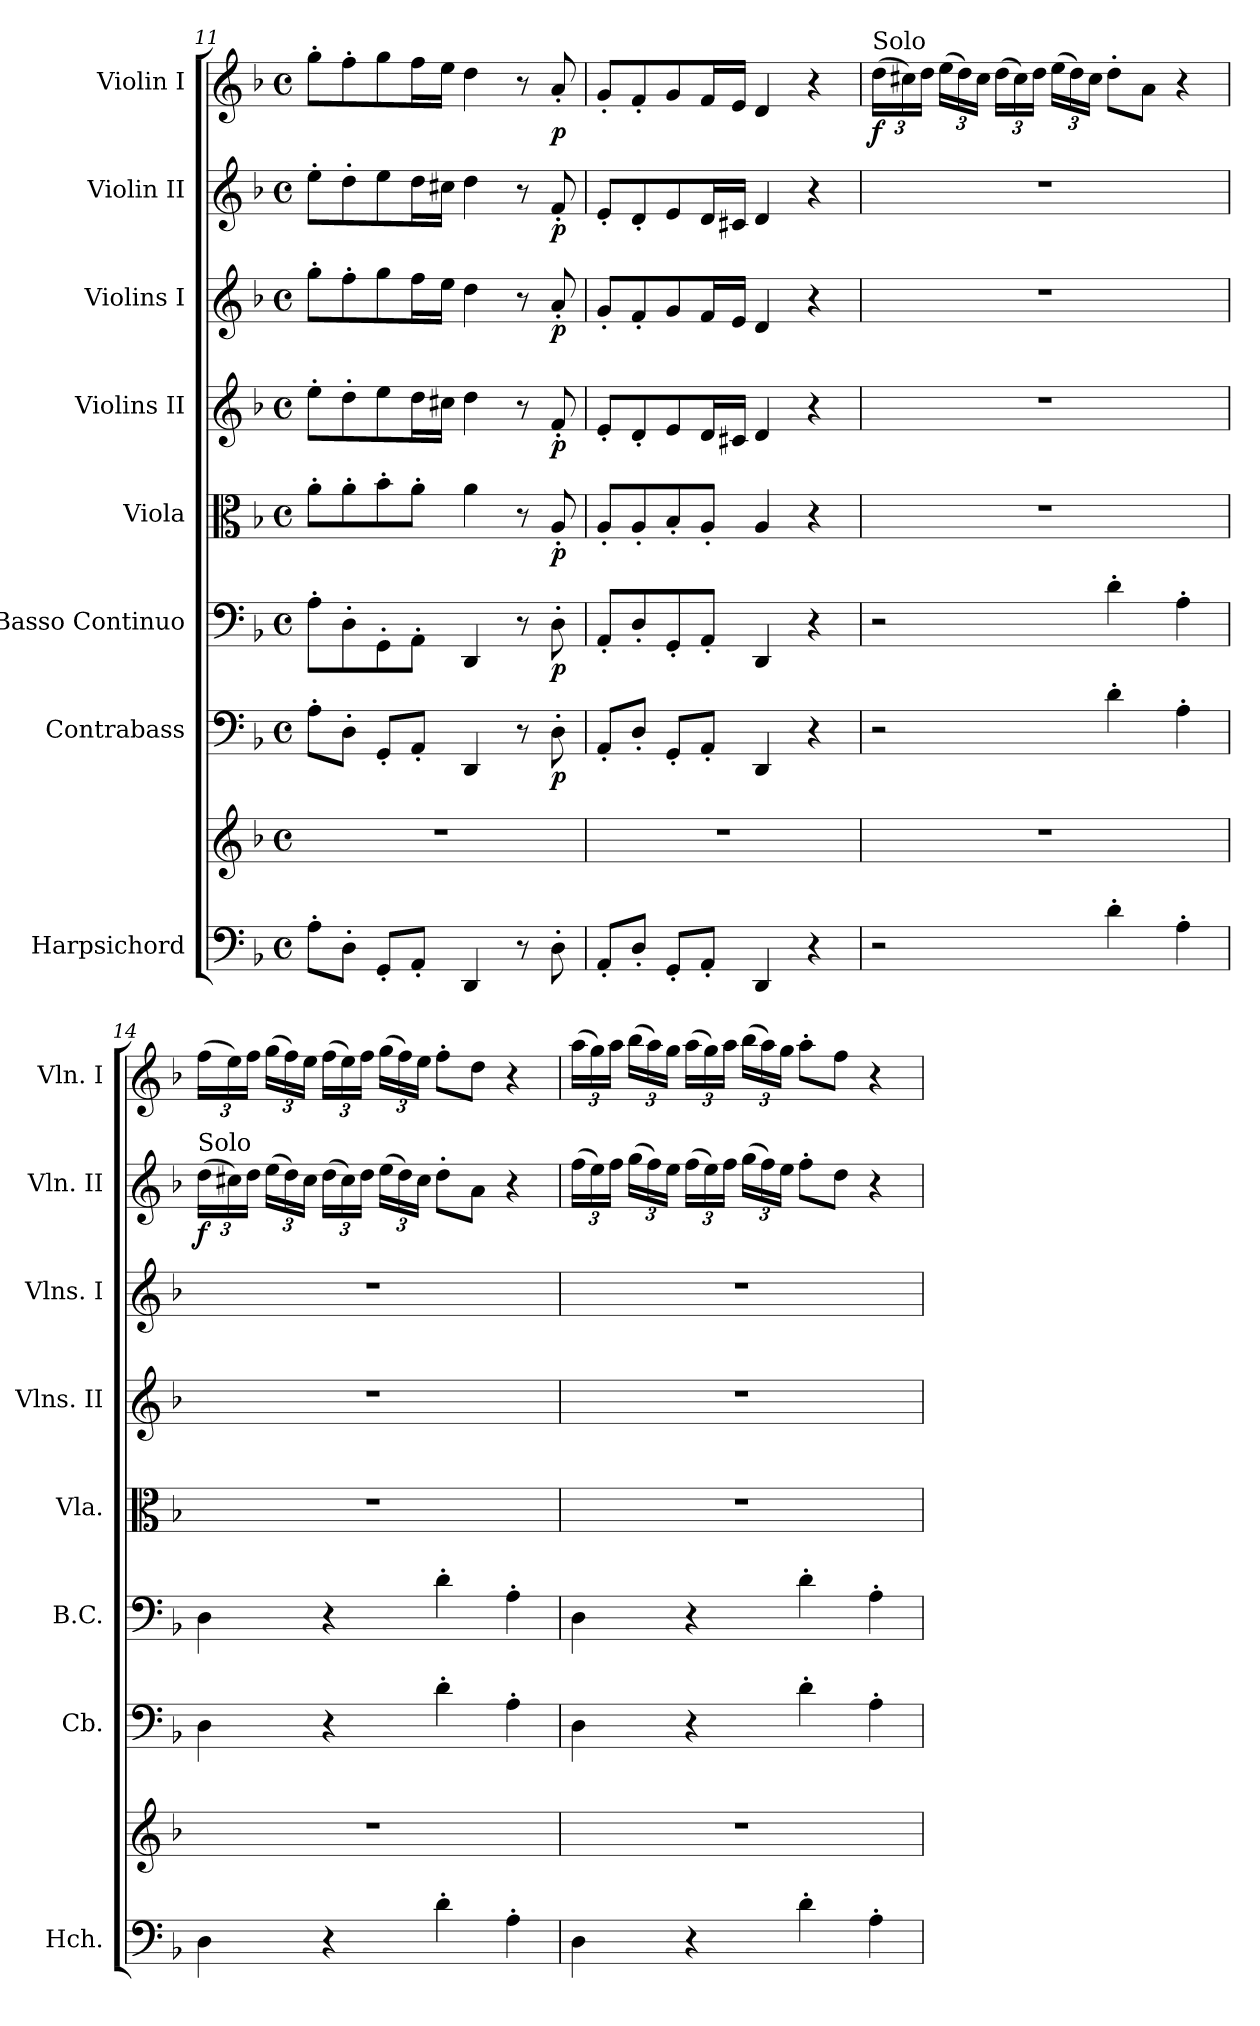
**kern	**kern	**kern	**dynam	**kern	**dynam	**kern	**dynam	**kern	**dynam	**kern	**dynam	**kern	**dynam	**kern	**dynam
*part8	*part8	*part7	*part7	*part6	*part6	*part5	*part5	*part4	*part4	*part3	*part3	*part2	*part2	*part1	*part1
*staff9	*staff8	*staff7	*staff7	*staff6	*staff6	*staff5	*staff5	*staff4	*staff4	*staff3	*staff3	*staff2	*staff2	*staff1	*staff1
*I"Harpsichord	*	*I"Contrabass	*	*I"Basso Continuo	*	*I"Viola	*	*I"Violins II	*	*I"Violins I	*	*I"Violin II	*	*I"Violin I	*
*I'Hch.	*	*I'Cb.	*	*I'B.C.	*	*I'Vla.	*	*I'Vlns. II	*	*I'Vlns. I	*	*I'Vln. II	*	*I'Vln. I	*
*clefF4	*clefG2	*clefF4	*	*clefF4	*	*clefC3	*	*clefG2	*	*clefG2	*	*clefG2	*	*clefG2	*
*	*	*ITrd7c12	*	*	*	*	*	*	*	*	*	*	*	*	*
*k[b-]	*k[b-]	*k[b-]	*	*k[b-]	*	*k[b-]	*	*k[b-]	*	*k[b-]	*	*k[b-]	*	*k[b-]	*
*M4/4	*M4/4	*M4/4	*	*M4/4	*	*M4/4	*	*M4/4	*	*M4/4	*	*M4/4	*	*M4/4	*
*met(c)	*met(c)	*met(c)	*	*met(c)	*	*met(c)	*	*met(c)	*	*met(c)	*	*met(c)	*	*met(c)	*
=11	=11	=11	=11	=11	=11	=11	=11	=11	=11	=11	=11	=11	=11	=11	=11
8A'\L	1r	8AA'\L	.	8A'\L	.	8a'\L	.	8ee'\L	.	8gg'\L	.	8ee'\L	.	8gg'\L	.
8D'\J	.	8DD'\J	.	8D'\	.	8a'\	.	8dd'\	.	8ff'\	.	8dd'\	.	8ff'\	.
8GG'/L	.	8GGG'/L	.	8GG'\	.	8b-'\	.	8ee\	.	8gg\	.	8ee\	.	8gg\	.
8AA'/J	.	8AAA'/J	.	8AA'\J	.	8a'\J	.	16dd\L	.	16ff\L	.	16dd\L	.	16ff\L	.
.	.	.	.	.	.	.	.	16cc#X\JJ	.	16ee\JJ	.	16cc#X\JJ	.	16ee\JJ	.
4DD/	.	4DDD/	.	4DD/	.	4a\	.	4dd\	.	4dd\	.	4dd\	.	4dd\	.
8r	.	8r	.	8r	.	8r	.	8r	.	8r	.	8r	.	8r	.
!	!	!	!LO:DY:b	!	!LO:DY:b	!	!LO:DY:b	!	!LO:DY:b	!	!LO:DY:b	!	!LO:DY:b	!	!LO:DY:b
8D'\	.	8DD'\	p	8D'\	p	8A'/	p	8f'/	p	8a'/	p	8f'/	p	8a'/	p
!!LO:PB:g=z
=12	=12	=12	=12	=12	=12	=12	=12	=12	=12	=12	=12	=12	=12	=12	=12
8AA'/L	1r	8AAA'/L	.	8AA'/L	.	8A'/L	.	8e'/L	.	8g'/L	.	8e'/L	.	8g'/L	.
8D'/J	.	8DD'/J	.	8D'/	.	8A'/	.	8d'/	.	8f'/	.	8d'/	.	8f'/	.
8GG'/L	.	8GGG'/L	.	8GG'/	.	8B-'/	.	8e/	.	8g/	.	8e/	.	8g/	.
8AA'/J	.	8AAA'/J	.	8AA'/J	.	8A'/J	.	16d/L	.	16f/L	.	16d/L	.	16f/L	.
.	.	.	.	.	.	.	.	16c#X/JJ	.	16e/JJ	.	16c#X/JJ	.	16e/JJ	.
4DD/	.	4DDD/	.	4DD/	.	4A/	.	4d/	.	4d/	.	4d/	.	4d/	.
4r	.	4r	.	4r	.	4r	.	4r	.	4r	.	4r	.	4r	.
=13	=13	=13	=13	=13	=13	=13	=13	=13	=13	=13	=13	=13	=13	=13	=13
*	*	*	*	*	*	*	*	*	*	*	*	*	*	*Xbrackettup	*
!	!	!	!	!	!	!	!	!	!	!	!	!	!	!LO:TX:a:t=Solo	!
!	!	!	!	!	!	!	!	!	!	!	!	!	!	!	!LO:DY:b
2r	1r	2r	.	2r	.	1r	.	1r	.	1r	.	1r	.	(>24dd\LL	f
.	.	.	.	.	.	.	.	.	.	.	.	.	.	24cc#X\)	.
.	.	.	.	.	.	.	.	.	.	.	.	.	.	24dd\JJ	.
.	.	.	.	.	.	.	.	.	.	.	.	.	.	(>24ee\LL	.
.	.	.	.	.	.	.	.	.	.	.	.	.	.	24dd\)	.
.	.	.	.	.	.	.	.	.	.	.	.	.	.	24cc#\JJ	.
.	.	.	.	.	.	.	.	.	.	.	.	.	.	(>24dd\LL	.
.	.	.	.	.	.	.	.	.	.	.	.	.	.	24cc#\)	.
.	.	.	.	.	.	.	.	.	.	.	.	.	.	24dd\JJ	.
.	.	.	.	.	.	.	.	.	.	.	.	.	.	(>24ee\LL	.
.	.	.	.	.	.	.	.	.	.	.	.	.	.	24dd\)	.
.	.	.	.	.	.	.	.	.	.	.	.	.	.	24cc#\JJ	.
4d'\	.	4D'\	.	4d'\	.	.	.	.	.	.	.	.	.	8dd'\L	.
.	.	.	.	.	.	.	.	.	.	.	.	.	.	8a\J	.
4A'\	.	4AA'\	.	4A'\	.	.	.	.	.	.	.	.	.	4r	.
=14	=14	=14	=14	=14	=14	=14	=14	=14	=14	=14	=14	=14	=14	=14	=14
*	*	*	*	*	*	*	*	*	*	*	*	*Xbrackettup	*	*	*
!	!	!	!	!	!	!	!	!	!	!	!	!LO:TX:a:t=Solo	!	!	!
!	!	!	!	!	!	!	!	!	!	!	!	!	!LO:DY:b	!	!
4D\	1r	4DD\	.	4D\	.	1r	.	1r	.	1r	.	(>24dd\LL	f	(>24ff\LL	.
.	.	.	.	.	.	.	.	.	.	.	.	24cc#X\)	.	24ee\)	.
.	.	.	.	.	.	.	.	.	.	.	.	24dd\JJ	.	24ff\JJ	.
.	.	.	.	.	.	.	.	.	.	.	.	(>24ee\LL	.	(>24gg\LL	.
.	.	.	.	.	.	.	.	.	.	.	.	24dd\)	.	24ff\)	.
.	.	.	.	.	.	.	.	.	.	.	.	24cc#\JJ	.	24ee\JJ	.
4r	.	4r	.	4r	.	.	.	.	.	.	.	(>24dd\LL	.	(>24ff\LL	.
.	.	.	.	.	.	.	.	.	.	.	.	24cc#\)	.	24ee\)	.
.	.	.	.	.	.	.	.	.	.	.	.	24dd\JJ	.	24ff\JJ	.
.	.	.	.	.	.	.	.	.	.	.	.	(>24ee\LL	.	(>24gg\LL	.
.	.	.	.	.	.	.	.	.	.	.	.	24dd\)	.	24ff\)	.
.	.	.	.	.	.	.	.	.	.	.	.	24cc#\JJ	.	24ee\JJ	.
4d'\	.	4D'\	.	4d'\	.	.	.	.	.	.	.	8dd'\L	.	8ff'\L	.
.	.	.	.	.	.	.	.	.	.	.	.	8a\J	.	8dd\J	.
4A'\	.	4AA'\	.	4A'\	.	.	.	.	.	.	.	4r	.	4r	.
!!LO:LB:g=z
=15	=15	=15	=15	=15	=15	=15	=15	=15	=15	=15	=15	=15	=15	=15	=15
4D\	1r	4DD\	.	4D\	.	1r	.	1r	.	1r	.	(>24ff\LL	.	(>24aa\LL	.
.	.	.	.	.	.	.	.	.	.	.	.	24ee\)	.	24gg\)	.
.	.	.	.	.	.	.	.	.	.	.	.	24ff\JJ	.	24aa\JJ	.
.	.	.	.	.	.	.	.	.	.	.	.	(>24gg\LL	.	(>24bb-\LL	.
.	.	.	.	.	.	.	.	.	.	.	.	24ff\)	.	24aa\)	.
.	.	.	.	.	.	.	.	.	.	.	.	24ee\JJ	.	24gg\JJ	.
4r	.	4r	.	4r	.	.	.	.	.	.	.	(>24ff\LL	.	(>24aa\LL	.
.	.	.	.	.	.	.	.	.	.	.	.	24ee\)	.	24gg\)	.
.	.	.	.	.	.	.	.	.	.	.	.	24ff\JJ	.	24aa\JJ	.
.	.	.	.	.	.	.	.	.	.	.	.	(>24gg\LL	.	(>24bb-\LL	.
.	.	.	.	.	.	.	.	.	.	.	.	24ff\)	.	24aa\)	.
.	.	.	.	.	.	.	.	.	.	.	.	24ee\JJ	.	24gg\JJ	.
4d'\	.	4D'\	.	4d'\	.	.	.	.	.	.	.	8ff'\L	.	8aa'\L	.
.	.	.	.	.	.	.	.	.	.	.	.	8dd\J	.	8ff\J	.
4A'\	.	4AA'\	.	4A'\	.	.	.	.	.	.	.	4r	.	4r	.
=	=	=	=	=	=	=	=	=	=	=	=	=	=	=	=
*-	*-	*-	*-	*-	*-	*-	*-	*-	*-	*-	*-	*-	*-	*-	*-
